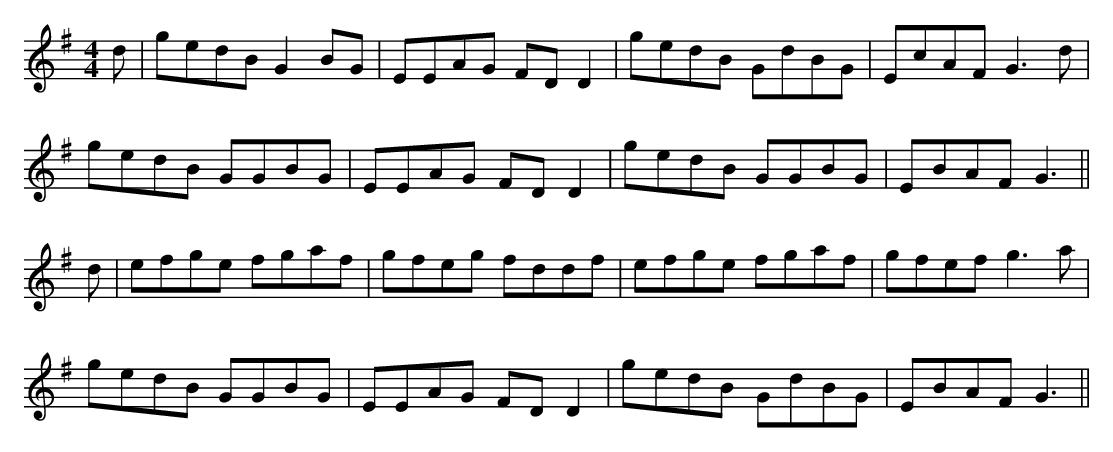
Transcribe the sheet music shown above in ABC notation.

X:1
M:4/4
K:G
d|gedB G2 BG|EEAG FD D2|gedB GdBG|EcAF G3 d|
gedB GGBG|EEAG FD D2|gedB GGBG|EBAF G3||
d|efge fgaf|gfeg fddf|efge fgaf|gfef g3 a|
gedB GGBG|EEAG FD D2|gedB GdBG|EBAF G3||
